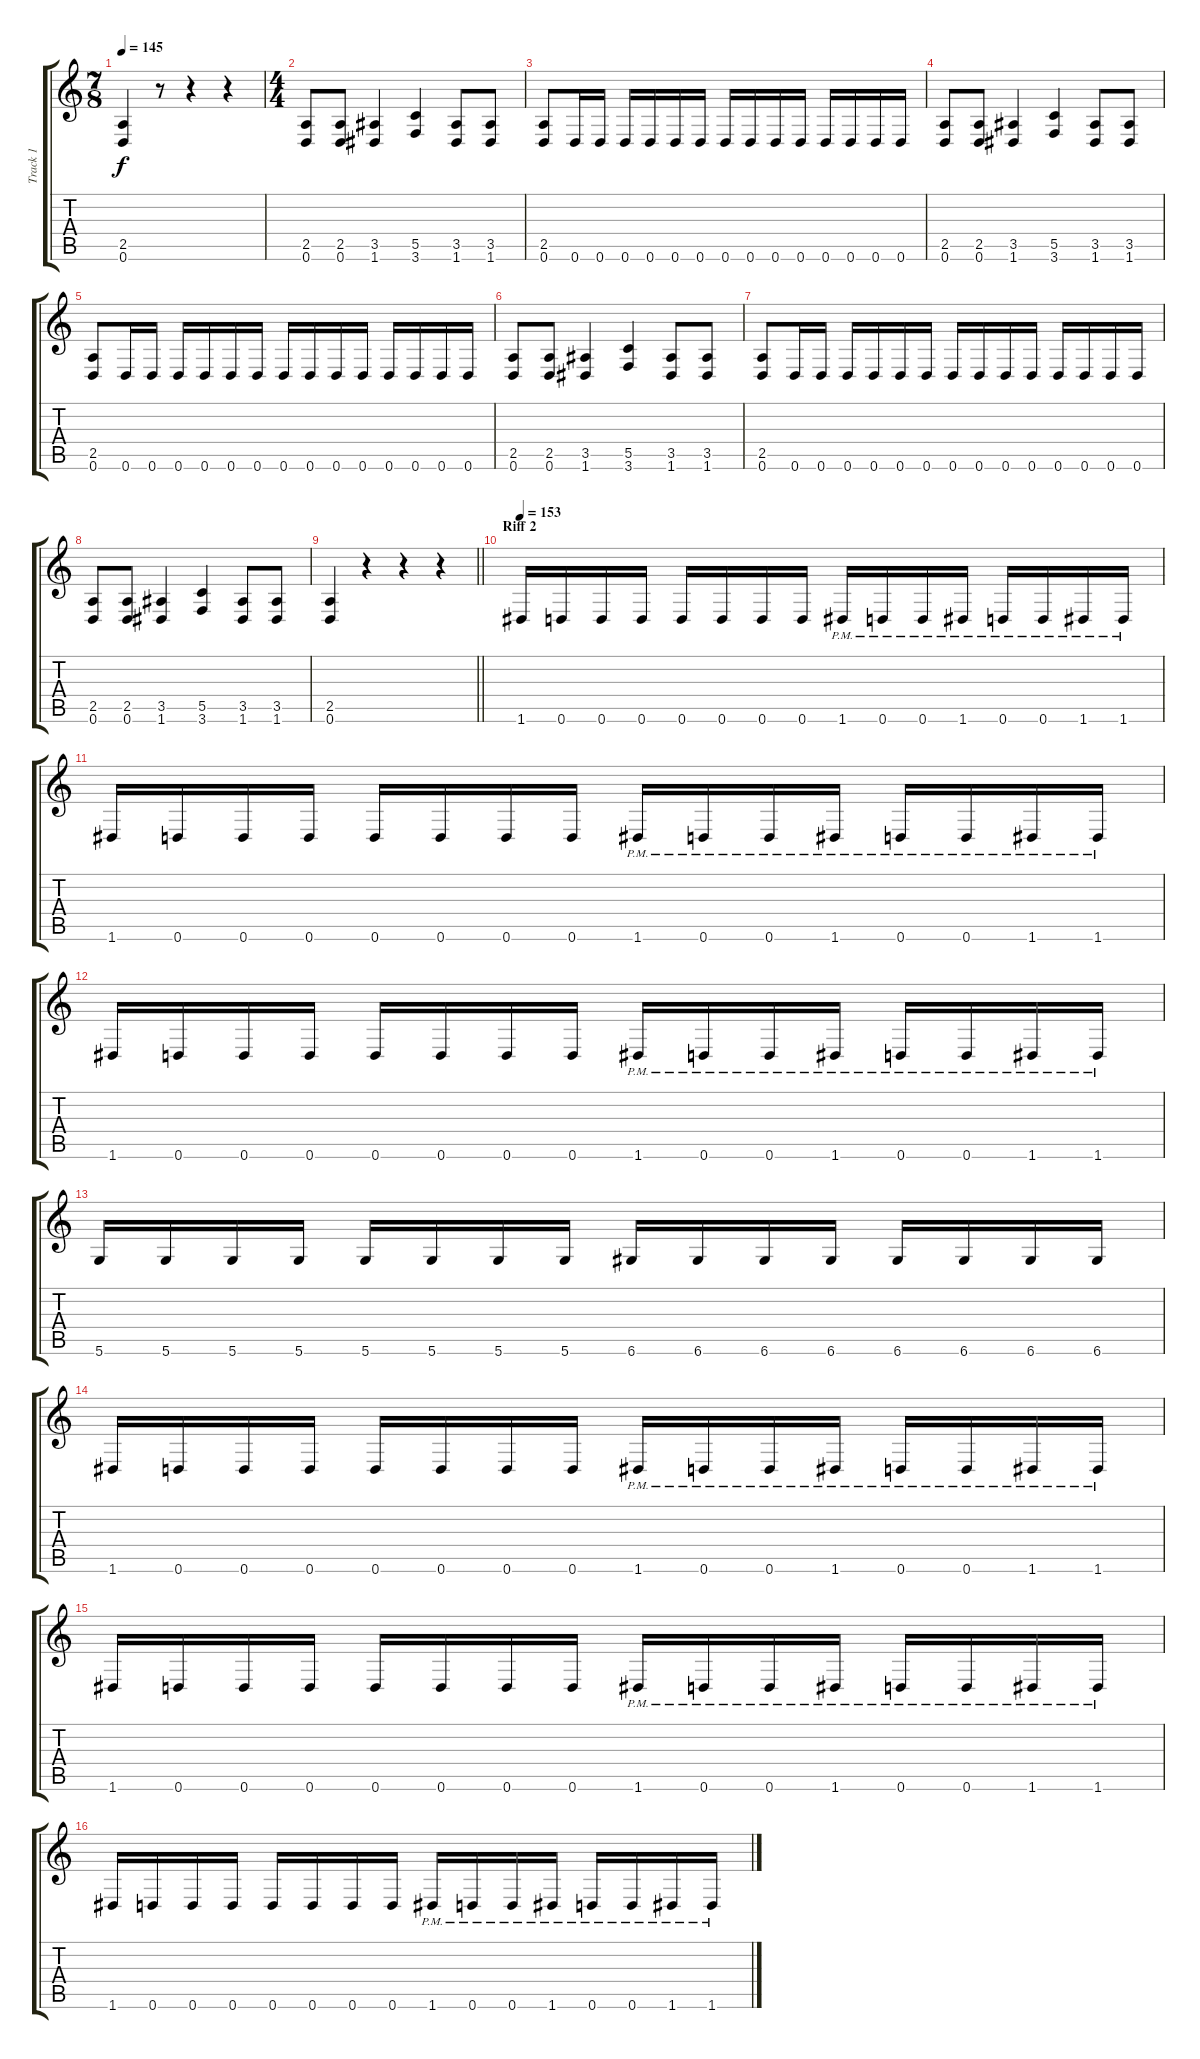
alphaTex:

\track ("Track 1" "Track 1") {instrument distortionguitar}
\staff {score tabs}
\tuning (D4 A3 F3 C3 G2 D2) {hide}
\ts (7 8)
\tempo 145
\clef g2
\ks c
(2.5 0.6).4{dy f} r.8 r.4 r.4 |
\ts (4 4)
(2.5 0.6).8 (2.5 0.6).8 (3.5 1.6).4 (5.5 3.6).4 (3.5 1.6).8 (3.5 1.6).8 |
(2.5 0.6).8 0.6.16 0.6.16 0.6.16 0.6.16 0.6.16 0.6.16 0.6.16 0.6.16 0.6.16 0.6.16 0.6.16 0.6.16 0.6.16 0.6.16 |
(2.5 0.6).8 (2.5 0.6).8 (3.5 1.6).4 (5.5 3.6).4 (3.5 1.6).8 (3.5 1.6).8 |
(2.5 0.6).8 0.6.16 0.6.16 0.6.16 0.6.16 0.6.16 0.6.16 0.6.16 0.6.16 0.6.16 0.6.16 0.6.16 0.6.16 0.6.16 0.6.16 |
(2.5 0.6).8 (2.5 0.6).8 (3.5 1.6).4 (5.5 3.6).4 (3.5 1.6).8 (3.5 1.6).8 |
(2.5 0.6).8 0.6.16 0.6.16 0.6.16 0.6.16 0.6.16 0.6.16 0.6.16 0.6.16 0.6.16 0.6.16 0.6.16 0.6.16 0.6.16 0.6.16 |
(2.5 0.6).8 (2.5 0.6).8 (3.5 1.6).4 (5.5 3.6).4 (3.5 1.6).8 (3.5 1.6).8 |
\barLineRight lightlight
(2.5 0.6).4 r.4 r.4 r.4 |
\section ("" "Riff 2")
\tempo 153
1.6.16 0.6.16 0.6.16 0.6.16 0.6.16 0.6.16 0.6.16 0.6.16 1.6{pm}.16 0.6{pm}.16 0.6{pm}.16 1.6{pm}.16 0.6{pm}.16 0.6{pm}.16 1.6{pm}.16 1.6{pm}.16 |
1.6.16 0.6.16 0.6.16 0.6.16 0.6.16 0.6.16 0.6.16 0.6.16 1.6{pm}.16 0.6{pm}.16 0.6{pm}.16 1.6{pm}.16 0.6{pm}.16 0.6{pm}.16 1.6{pm}.16 1.6{pm}.16 |
1.6.16 0.6.16 0.6.16 0.6.16 0.6.16 0.6.16 0.6.16 0.6.16 1.6{pm}.16 0.6{pm}.16 0.6{pm}.16 1.6{pm}.16 0.6{pm}.16 0.6{pm}.16 1.6{pm}.16 1.6{pm}.16 |
5.6.16 5.6.16 5.6.16 5.6.16 5.6.16 5.6.16 5.6.16 5.6.16 6.6.16 6.6.16 6.6.16 6.6.16 6.6.16 6.6.16 6.6.16 6.6.16 |
1.6.16 0.6.16 0.6.16 0.6.16 0.6.16 0.6.16 0.6.16 0.6.16 1.6{pm}.16 0.6{pm}.16 0.6{pm}.16 1.6{pm}.16 0.6{pm}.16 0.6{pm}.16 1.6{pm}.16 1.6{pm}.16 |
1.6.16 0.6.16 0.6.16 0.6.16 0.6.16 0.6.16 0.6.16 0.6.16 1.6{pm}.16 0.6{pm}.16 0.6{pm}.16 1.6{pm}.16 0.6{pm}.16 0.6{pm}.16 1.6{pm}.16 1.6{pm}.16 |
1.6.16 0.6.16 0.6.16 0.6.16 0.6.16 0.6.16 0.6.16 0.6.16 1.6{pm}.16 0.6{pm}.16 0.6{pm}.16 1.6{pm}.16 0.6{pm}.16 0.6{pm}.16 1.6{pm}.16 1.6{pm}.16
